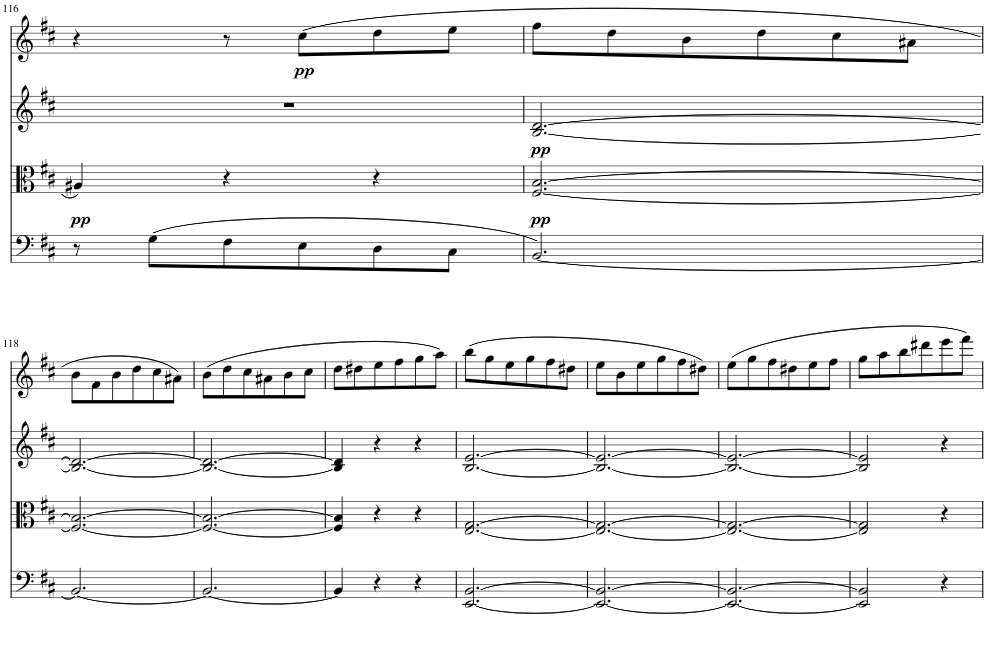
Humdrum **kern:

**kern	**dynam	**kern	**dynam	**kern	**kern	**dynam
*part4	*part4	*part3	*part3	*part2	*part1	*part1
*staff4	*staff4	*staff3	*staff3	*staff2	*staff1	*staff1
*I"Piano	*	*I"Piano	*	*I"Piano	*I"Piano	*
*I'Pno	*	*I'Pno	*	*I'Pno	*I'Pno	*
!!LO:PB:g=z
*clefF4	*	*clefC3	*	*clefG2	*clefG2	*
*k[f#c#]	*	*k[f#c#]	*	*k[f#c#]	*k[f#c#]	*
*M3/4	*	*M3/4	*	*M3/4	*M3/4	*
=116	=116	=116	=116	=116	=116	=116
!	!LO:DY:a	!	!	!	!	!
8r	pp	4A#X/	.	2.r	4r	.
(8G\L	.	.	.	.	.	.
8F#\	.	4r	.	.	8r	.
!	!	!	!	!	!	!LO:DY:b
8E\	.	.	.	.	(8cc#\L	pp
8D\	.	4r	.	.	8dd\	.
8C#\J	.	.	.	.	8ee\J	.
=117	=117	=117	=117	=117	=117	=117
!	!LO:DY:a	!	!LO:DY:a	!	!	!
[2.BB/)	pp	[2.F#/ [2.B/	pp	[2.B/ [2.d/	8ff#\L	.
.	.	.	.	.	8dd\	.
.	.	.	.	.	8b\	.
.	.	.	.	.	8dd\	.
.	.	.	.	.	8cc#\	.
.	.	.	.	.	8a#X\J	.
!!LO:LB:g=z
=118	=118	=118	=118	=118	=118	=118
2.BB/_	.	2.F#/_ 2.B/_	.	2.B/_ 2.d/_	8b\L	.
.	.	.	.	.	8f#\	.
.	.	.	.	.	8b\	.
.	.	.	.	.	8dd\	.
.	.	.	.	.	8cc#\	.
.	.	.	.	.	8a#X\J)	.
=119	=119	=119	=119	=119	=119	=119
2.BB/_	.	2.F#/_ 2.B/_	.	2.B/_ 2.d/_	(8b\L	.
.	.	.	.	.	8dd\	.
.	.	.	.	.	8cc#\	.
.	.	.	.	.	8a#X\	.
.	.	.	.	.	8b\	.
.	.	.	.	.	8cc#\J	.
=120	=120	=120	=120	=120	=120	=120
4BB/]	.	4F#/] 4B/]	.	4B/] 4d/]	8dd\L	.
.	.	.	.	.	8dd#X\	.
4r	.	4r	.	4r	8ee\	.
.	.	.	.	.	8ff#\	.
4r	.	4r	.	4r	8gg\	.
.	.	.	.	.	8aa\J)	.
=121	=121	=121	=121	=121	=121	=121
[2.EE/ [2.BB/	.	[2.E/ [2.G/	.	[2.B/ [2.e/	(8bb\L	.
.	.	.	.	.	8gg\	.
.	.	.	.	.	8ee\	.
.	.	.	.	.	8gg\	.
.	.	.	.	.	8ff#\	.
.	.	.	.	.	8dd#X\J	.
=122	=122	=122	=122	=122	=122	=122
2.EE/_ 2.BB/_	.	2.E/_ 2.G/_	.	2.B/_ 2.e/_	8ee\L	.
.	.	.	.	.	8b\	.
.	.	.	.	.	8ee\	.
.	.	.	.	.	8gg\	.
.	.	.	.	.	8ff#\	.
.	.	.	.	.	8dd#X\J)	.
=123	=123	=123	=123	=123	=123	=123
2.EE/_ 2.BB/_	.	2.E/_ 2.G/_	.	2.B/_ 2.e/_	(8ee\L	.
.	.	.	.	.	8gg\	.
.	.	.	.	.	8ff#\	.
.	.	.	.	.	8dd#X\	.
.	.	.	.	.	8ee\	.
.	.	.	.	.	8ff#\J	.
=124	=124	=124	=124	=124	=124	=124
2EE/] 2BB/]	.	2E/] 2G/]	.	2B/] 2e/]	8gg\L	.
.	.	.	.	.	8aa\	.
.	.	.	.	.	8bb\	.
.	.	.	.	.	8ddd#X\	.
4r	.	4r	.	4r	8eee\	.
.	.	.	.	.	8fff#\J)	.
=	=	=	=	=	=	=
*-	*-	*-	*-	*-	*-	*-
